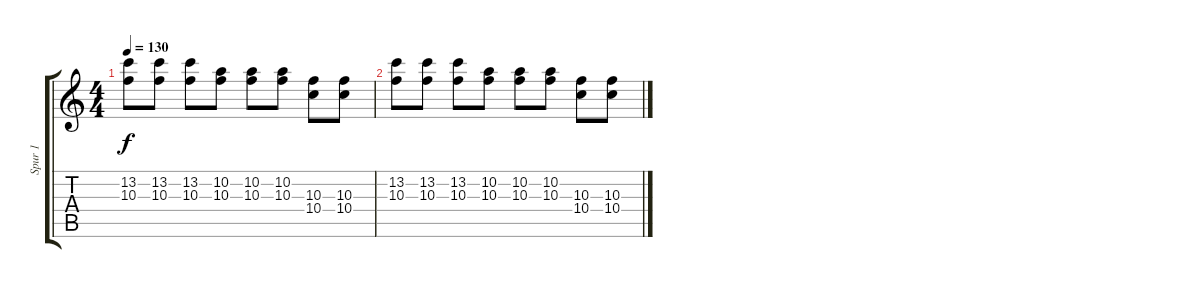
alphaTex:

\track ("Spur 1" "Spur 1") {instrument overdrivenguitar}
\staff {score tabs}
\tuning (E4 B3 G3 D3 A2 E2) {hide}
\ts (4 4)
\tempo 130
\clef g2
\ks c
(13.2 10.3).8{dy f instrument overdrivenguitar} (13.2 10.3).8 (13.2 10.3).8 (10.2 10.3).8 (10.2 10.3).8 (10.2 10.3).8 (10.3 10.4).8 (10.3 10.4).8 |
(13.2 10.3).8 (13.2 10.3).8 (13.2 10.3).8 (10.2 10.3).8 (10.2 10.3).8 (10.2 10.3).8 (10.3 10.4).8 (10.3 10.4).8
